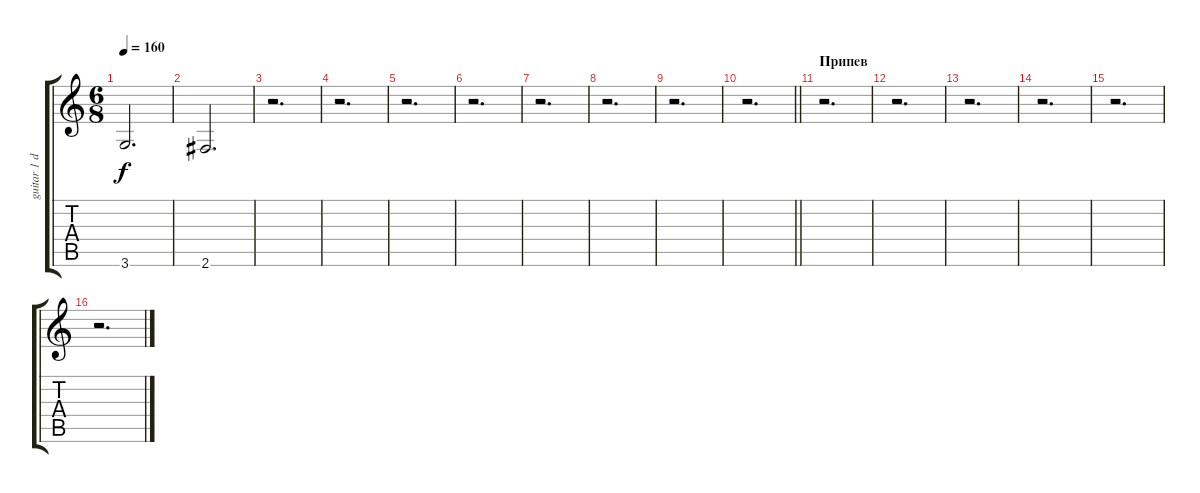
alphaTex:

\track ("guitar 1 double" "guitar 1 d") {instrument overdrivenguitar}
\staff {score tabs}
\tuning (E4 B3 G3 D3 A2 E2) {hide}
\ts (6 8)
\tempo 160
\clef g2
\ks c
3.6.2{d dy f} |
2.6.2{d} |
r.2{d} |
r.2{d} |
r.2{d} |
r.2{d} |
r.2{d} |
r.2{d} |
r.2{d} |
\barLineRight lightlight
r.2{d} |
\section ("" "Припев")
r.2{d} |
r.2{d} |
r.2{d} |
r.2{d} |
r.2{d} |
r.2{d}
